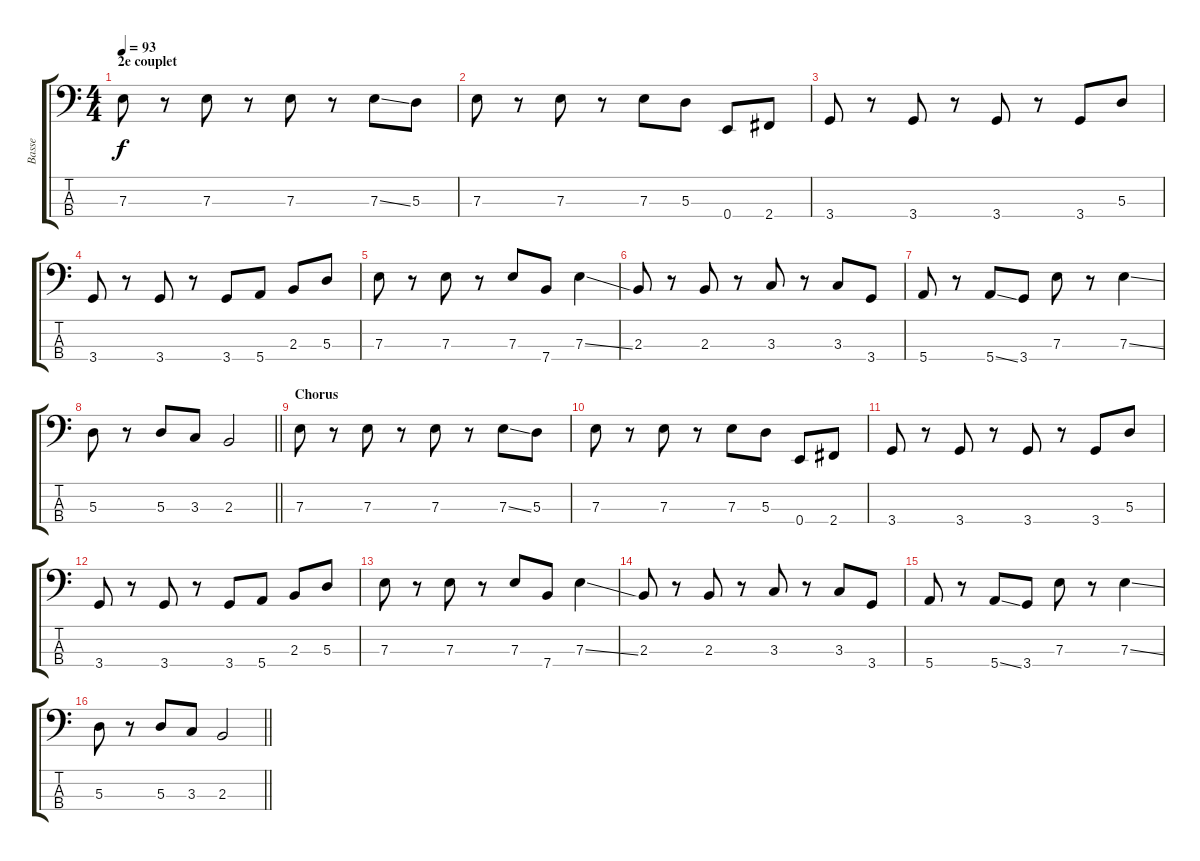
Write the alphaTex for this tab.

\track ("Basse" "Basse") {instrument electricbassfinger}
\staff {score tabs}
\tuning (G2 D2 A1 E1) {hide}
\ts (4 4)
\section ("" "2e couplet")
\tempo 93
\clef f4
\ks c
7.3.8{dy f} r.8 7.3.8 r.8 7.3.8 r.8 7.3{ss}.8 5.3.8 |
7.3.8 r.8 7.3.8 r.8 7.3.8 5.3.8 0.4.8 2.4.8 |
3.4.8 r.8 3.4.8 r.8 3.4.8 r.8 3.4.8 5.3.8 |
3.4.8 r.8 3.4.8 r.8 3.4.8 5.4.8 2.3.8 5.3.8 |
7.3.8 r.8 7.3.8 r.8 7.3.8 7.4.8 7.3{ss}.4 |
2.3.8 r.8 2.3.8 r.8 3.3.8 r.8 3.3.8 3.4.8 |
5.4.8 r.8 5.4{ss}.8 3.4.8 7.3.8 r.8 7.3{ss}.4 |
\barLineRight lightlight
5.3.8 r.8 5.3.8 3.3.8 2.3.2 |
\section ("" "Chorus")
7.3.8 r.8 7.3.8 r.8 7.3.8 r.8 7.3{ss}.8 5.3.8 |
7.3.8 r.8 7.3.8 r.8 7.3.8 5.3.8 0.4.8 2.4.8 |
3.4.8 r.8 3.4.8 r.8 3.4.8 r.8 3.4.8 5.3.8 |
3.4.8 r.8 3.4.8 r.8 3.4.8 5.4.8 2.3.8 5.3.8 |
7.3.8 r.8 7.3.8 r.8 7.3.8 7.4.8 7.3{ss}.4 |
2.3.8 r.8 2.3.8 r.8 3.3.8 r.8 3.3.8 3.4.8 |
5.4.8 r.8 5.4{ss}.8 3.4.8 7.3.8 r.8 7.3{ss}.4 |
\barLineRight lightlight
5.3.8 r.8 5.3.8 3.3.8 2.3.2
